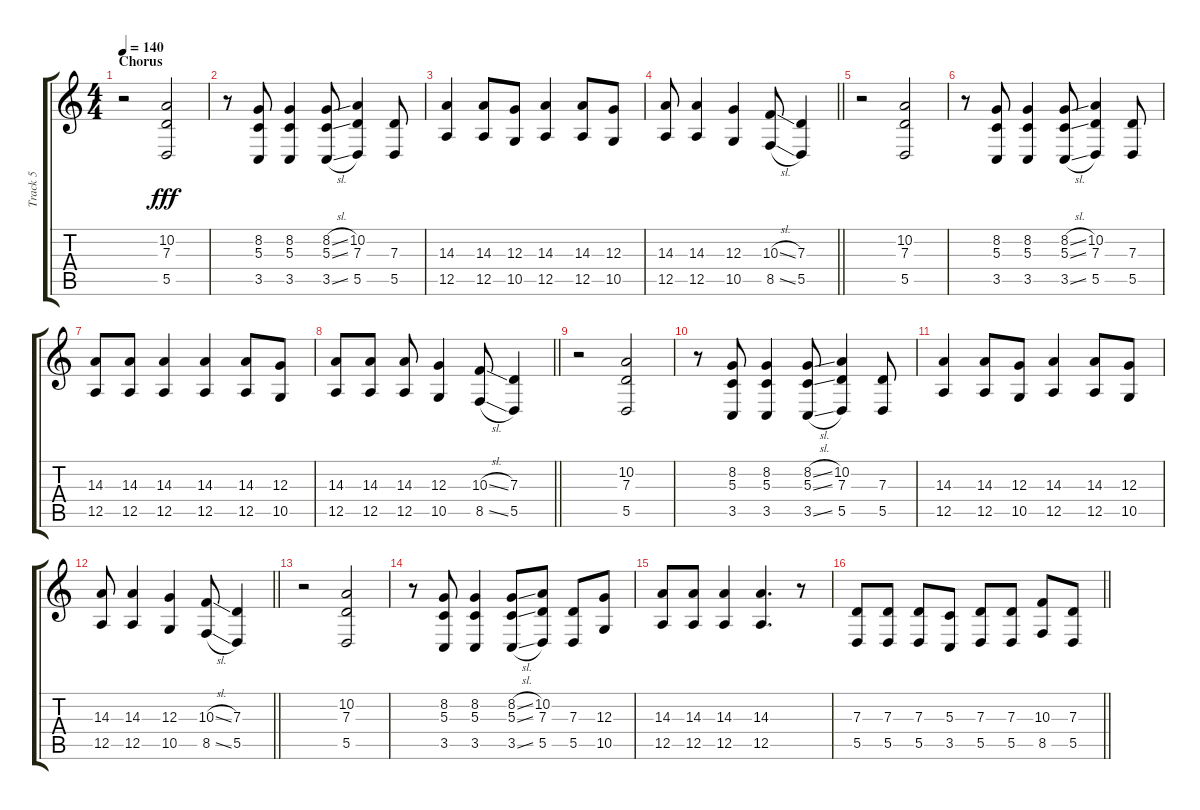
\track ("Track 5" "Track 5") {instrument tenorsax}
\staff {score tabs}
\tuning (E4 B3 G3 D3 A2 E2) {hide}
\ts (4 4)
\section ("" "Chorus")
\tempo 140
\clef g2
\ks c
r.2{dy f} (10.2 7.3 5.5).2{dy fff} |
r.8 (8.2 5.3 3.5).8 (8.2 5.3 3.5).4 (8.2{sl} 5.3{sl} 3.5{sl}).8 (10.2 7.3 5.5).4 (7.3 5.5).8 |
(14.3 12.5).4 (14.3 12.5).8 (12.3 10.5).8 (14.3 12.5).4 (14.3 12.5).8 (12.3 10.5).8 |
\barLineRight lightlight
(14.3 12.5).8 (14.3 12.5).4 (12.3 10.5).4 (10.3{sl} 8.5{sl}).8 (7.3 5.5).4 |
r.2 (10.2 7.3 5.5).2 |
r.8 (8.2 5.3 3.5).8 (8.2 5.3 3.5).4 (8.2{sl} 5.3{sl} 3.5{sl}).8 (10.2 7.3 5.5).4 (7.3 5.5).8 |
(14.3 12.5).8 (14.3 12.5).8 (14.3 12.5).4 (14.3 12.5).4 (14.3 12.5).8 (12.3 10.5).8 |
\barLineRight lightlight
(14.3 12.5).8 (14.3 12.5).8 (14.3 12.5).8 (12.3 10.5).4 (10.3{sl} 8.5{sl}).8 (7.3 5.5).4 |
r.2 (10.2 7.3 5.5).2 |
r.8 (8.2 5.3 3.5).8 (8.2 5.3 3.5).4 (8.2{sl} 5.3{sl} 3.5{sl}).8 (10.2 7.3 5.5).4 (7.3 5.5).8 |
(14.3 12.5).4 (14.3 12.5).8 (12.3 10.5).8 (14.3 12.5).4 (14.3 12.5).8 (12.3 10.5).8 |
\barLineRight lightlight
(14.3 12.5).8 (14.3 12.5).4 (12.3 10.5).4 (10.3{sl} 8.5{sl}).8 (7.3 5.5).4 |
r.2 (10.2 7.3 5.5).2 |
r.8 (8.2 5.3 3.5).8 (8.2 5.3 3.5).4 (8.2{sl} 5.3{sl} 3.5{sl}).8 (10.2 7.3 5.5).8 (7.3 5.5).8 (12.3 10.5).8 |
(14.3 12.5).8 (14.3 12.5).8 (14.3 12.5).4 (14.3 12.5).4{d} r.8 |
\barLineRight lightlight
(7.3 5.5).8 (7.3 5.5).8 (7.3 5.5).8 (5.3 3.5).8 (7.3 5.5).8 (7.3 5.5).8 (10.3 8.5).8 (7.3 5.5).8
